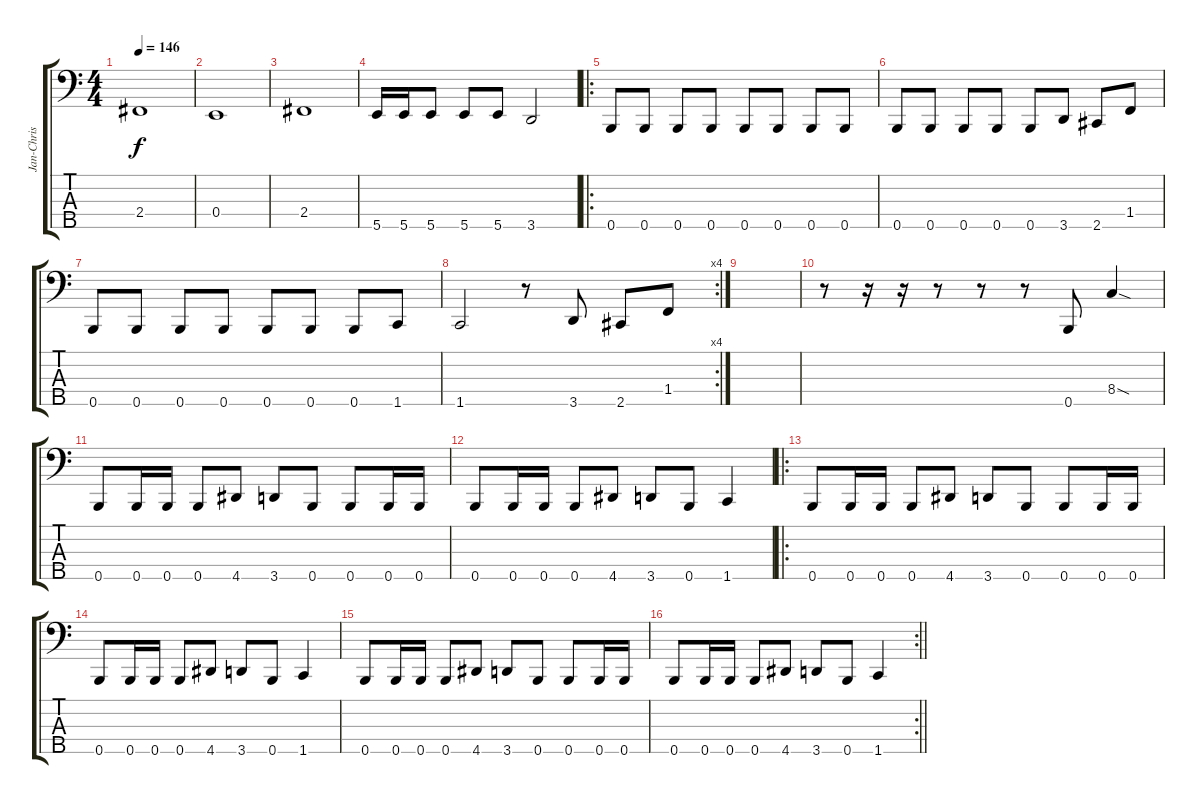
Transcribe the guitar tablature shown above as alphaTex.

\track ("Jan-Chris de Koeijer" "Jan-Chris ") {instrument electricbasspick}
\staff {score tabs}
\tuning (G2 D2 A1 E1 B0) {hide}
\ts (4 4)
\tempo 146
\clef f4
\ks c
2.4.1{dy f} |
0.4.1 |
2.4.1 |
5.5.16 5.5.16 5.5.8 5.5.8 5.5.8 3.5.2 |
\ro
0.5.8 0.5.8 0.5.8 0.5.8 0.5.8 0.5.8 0.5.8 0.5.8 |
0.5.8 0.5.8 0.5.8 0.5.8 0.5.8 3.5.8 2.5.8 1.4.8 |
0.5.8 0.5.8 0.5.8 0.5.8 0.5.8 0.5.8 0.5.8 1.5.8 |
\rc 4
1.5.2 r.8 3.5.8 2.5.8 1.4.8 |
|
r.8 r.16 r.16 r.8 r.8 r.8 0.5.8 8.4{sod}.4 |
0.5.8 0.5.16 0.5.16 0.5.8 4.5.8 3.5.8 0.5.8 0.5.8 0.5.16 0.5.16 |
0.5.8 0.5.16 0.5.16 0.5.8 4.5.8 3.5.8 0.5.8 1.5.4 |
\ro
0.5.8 0.5.16 0.5.16 0.5.8 4.5.8 3.5.8 0.5.8 0.5.8 0.5.16 0.5.16 |
0.5.8 0.5.16 0.5.16 0.5.8 4.5.8 3.5.8 0.5.8 1.5.4 |
0.5.8 0.5.16 0.5.16 0.5.8 4.5.8 3.5.8 0.5.8 0.5.8 0.5.16 0.5.16 |
\rc 2
\barLineRight lightlight
0.5.8 0.5.16 0.5.16 0.5.8 4.5.8 3.5.8 0.5.8 1.5.4
